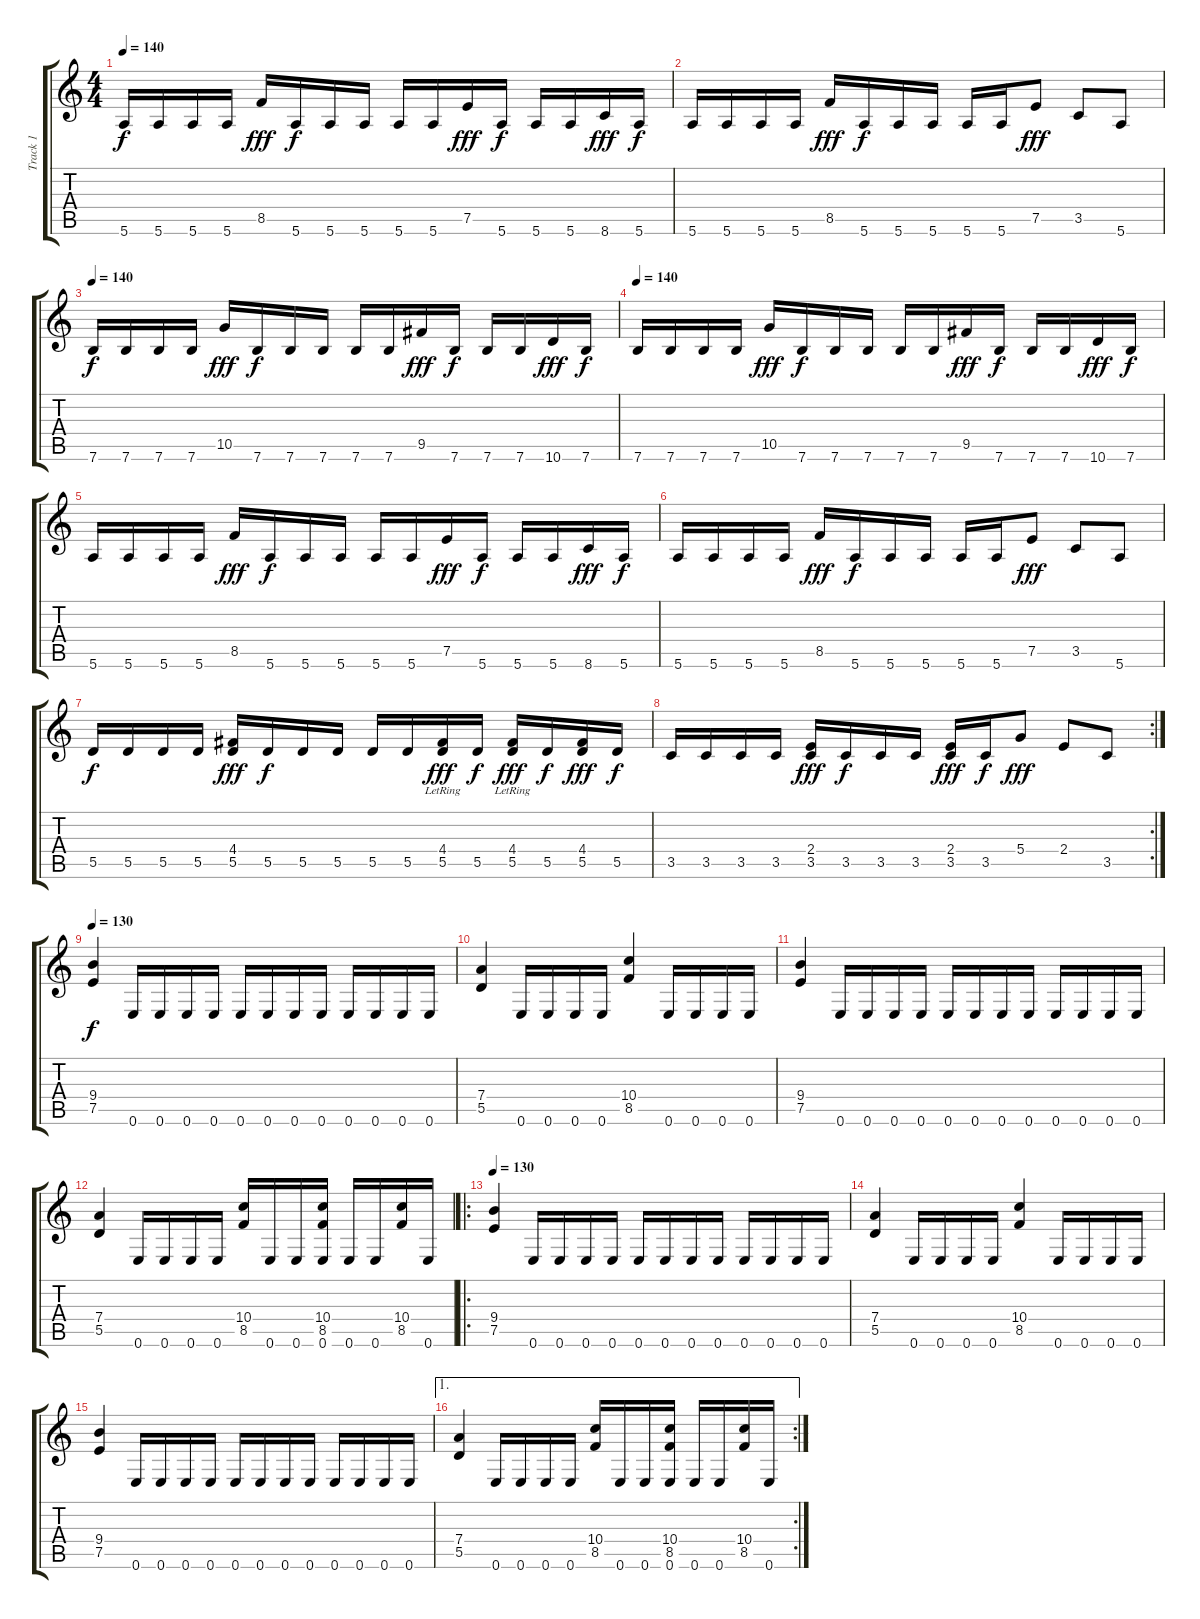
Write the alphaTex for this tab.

\track ("Track 1" "Track 1") {instrument distortionguitar}
\staff {score tabs}
\tuning (E4 B3 G3 D3 A2 E2) {hide}
\ts (4 4)
\tempo 140
\clef g2
\ks c
5.6.16{dy f} 5.6.16 5.6.16 5.6.16 8.5.16{dy fff} 5.6.16{dy f} 5.6.16 5.6.16 5.6.16 5.6.16 7.5.16{dy fff} 5.6.16{dy f} 5.6.16 5.6.16 8.6.16{dy fff} 5.6.16{dy f} |
5.6.16 5.6.16 5.6.16 5.6.16 8.5.16{dy fff} 5.6.16{dy f} 5.6.16 5.6.16 5.6.16 5.6.16 7.5.8{dy fff} 3.5.8 5.6.8 |
\tempo 140
7.6.16{dy f} 7.6.16 7.6.16 7.6.16 10.5.16{dy fff} 7.6.16{dy f} 7.6.16 7.6.16 7.6.16 7.6.16 9.5.16{dy fff} 7.6.16{dy f} 7.6.16 7.6.16 10.6.16{dy fff} 7.6.16{dy f} |
\tempo 140
7.6.16 7.6.16 7.6.16 7.6.16 10.5.16{dy fff} 7.6.16{dy f} 7.6.16 7.6.16 7.6.16 7.6.16 9.5.16{dy fff} 7.6.16{dy f} 7.6.16 7.6.16 10.6.16{dy fff} 7.6.16{dy f} |
5.6.16 5.6.16 5.6.16 5.6.16 8.5.16{dy fff} 5.6.16{dy f} 5.6.16 5.6.16 5.6.16 5.6.16 7.5.16{dy fff} 5.6.16{dy f} 5.6.16 5.6.16 8.6.16{dy fff} 5.6.16{dy f} |
5.6.16 5.6.16 5.6.16 5.6.16 8.5.16{dy fff} 5.6.16{dy f} 5.6.16 5.6.16 5.6.16 5.6.16 7.5.8{dy fff} 3.5.8 5.6.8 |
5.5.16{dy f} 5.5.16 5.5.16 5.5.16 (4.4 5.5).16{dy fff} 5.5.16{dy f} 5.5.16 5.5.16 5.5.16 5.5.16 (4.4{lr} 5.5).16{dy fff} 5.5.16{dy f} (4.4{lr} 5.5).16{dy fff} 5.5.16{dy f} (4.4 5.5).16{dy fff} 5.5.16{dy f} |
\rc 2
3.5.16 3.5.16 3.5.16 3.5.16 (2.4 3.5).16{dy fff} 3.5.16{dy f} 3.5.16 3.5.16 (2.4 3.5).16{dy fff} 3.5.16{dy f} 5.4.8{dy fff} 2.4.8 3.5.8 |
\tempo 130
(9.4 7.5).4{dy f} 0.6.16 0.6.16 0.6.16 0.6.16 0.6.16 0.6.16 0.6.16 0.6.16 0.6.16 0.6.16 0.6.16 0.6.16 |
(7.4 5.5).4 0.6.16 0.6.16 0.6.16 0.6.16 (10.4 8.5).4 0.6.16 0.6.16 0.6.16 0.6.16 |
(9.4 7.5).4 0.6.16 0.6.16 0.6.16 0.6.16 0.6.16 0.6.16 0.6.16 0.6.16 0.6.16 0.6.16 0.6.16 0.6.16 |
(7.4 5.5).4 0.6.16 0.6.16 0.6.16 0.6.16 (10.4 8.5).16 0.6.16 0.6.16 (10.4 8.5 0.6).16 0.6.16 0.6.16 (10.4 8.5).16 0.6.16 |
\ro
\tempo 130
(9.4 7.5).4 0.6.16 0.6.16 0.6.16 0.6.16 0.6.16 0.6.16 0.6.16 0.6.16 0.6.16 0.6.16 0.6.16 0.6.16 |
(7.4 5.5).4 0.6.16 0.6.16 0.6.16 0.6.16 (10.4 8.5).4 0.6.16 0.6.16 0.6.16 0.6.16 |
(9.4 7.5).4 0.6.16 0.6.16 0.6.16 0.6.16 0.6.16 0.6.16 0.6.16 0.6.16 0.6.16 0.6.16 0.6.16 0.6.16 |
\ae 1
\rc 2
(7.4 5.5).4 0.6.16 0.6.16 0.6.16 0.6.16 (10.4 8.5).16 0.6.16 0.6.16 (10.4 8.5 0.6).16 0.6.16 0.6.16 (10.4 8.5).16 0.6.16
